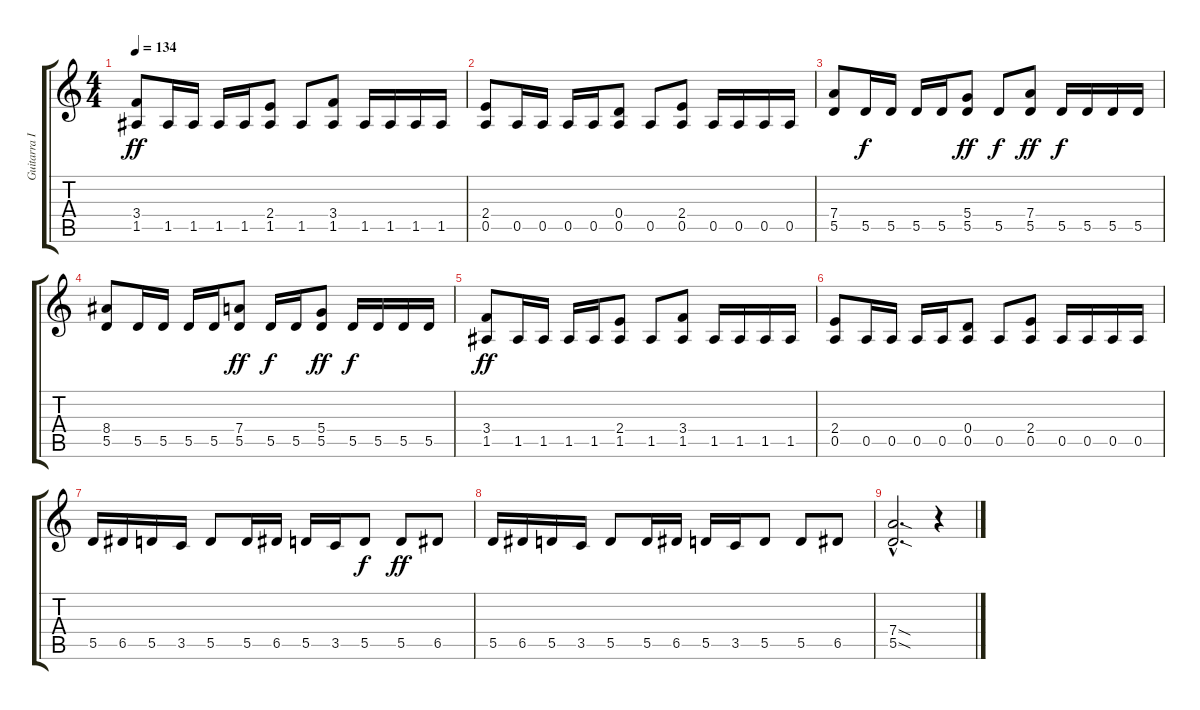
\track ("Guitarra II" "Guitarra I") {instrument distortionguitar}
\staff {score tabs}
\tuning (E4 B3 G3 D3 A2 E2) {hide}
\ts (4 4)
\tempo 134
\clef g2
\ks c
(3.4 1.5).8{dy ff} 1.5.16 1.5.16 1.5.16 1.5.16 (2.4 1.5).8 1.5.8 (3.4 1.5).8 1.5.16 1.5.16 1.5.16 1.5.16 |
(2.4 0.5).8 0.5.16 0.5.16 0.5.16 0.5.16 (0.4 0.5).8 0.5.8 (2.4 0.5).8 0.5.16 0.5.16 0.5.16 0.5.16 |
(7.4 5.5).8 5.5.16{dy f} 5.5.16 5.5.16 5.5.16 (5.4 5.5).8{dy ff} 5.5.8{dy f} (7.4 5.5).8{dy ff} 5.5.16{dy f} 5.5.16 5.5.16 5.5.16 |
(8.4 5.5).8 5.5.16 5.5.16 5.5.16 5.5.16 (7.4 5.5).8{dy ff} 5.5.16{dy f} 5.5.16 (5.4 5.5).8{dy ff} 5.5.16{dy f} 5.5.16 5.5.16 5.5.16 |
(3.4 1.5).8{dy ff} 1.5.16 1.5.16 1.5.16 1.5.16 (2.4 1.5).8 1.5.8 (3.4 1.5).8 1.5.16 1.5.16 1.5.16 1.5.16 |
(2.4 0.5).8 0.5.16 0.5.16 0.5.16 0.5.16 (0.4 0.5).8 0.5.8 (2.4 0.5).8 0.5.16 0.5.16 0.5.16 0.5.16 |
5.5.16 6.5.16 5.5.16 3.5.16 5.5.8 5.5.16 6.5.16 5.5.16 3.5.16 5.5.8{dy f} 5.5.8{dy ff} 6.5.8 |
5.5.16 6.5.16 5.5.16 3.5.16 5.5.8 5.5.16 6.5.16 5.5.16 3.5.16 5.5.8 5.5.8 6.5.8 |
(7.4{sod hac} 5.5{sod hac}).2{d} r.4
